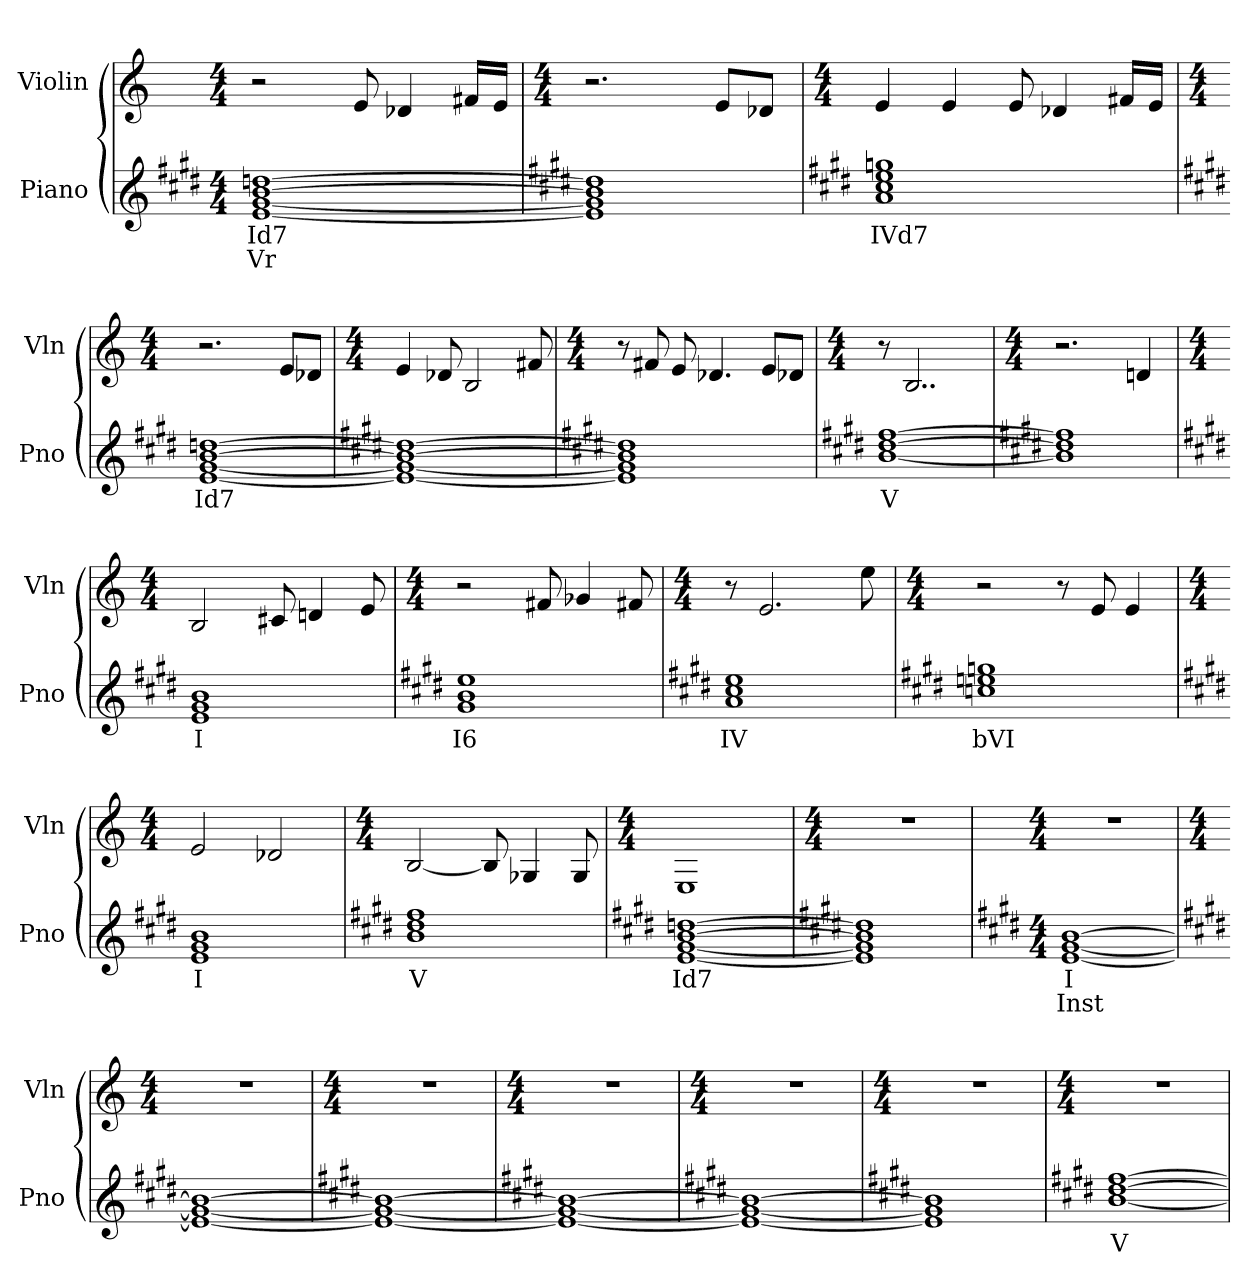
**kern	**text	**text	**kern
*part2	*part2	*part2	*part1
*staff2	*staff2	*staff2	*staff1
*I"Piano	*	*	*I"Violin
*I'Pno	*	*	*I'Vln
*k[f#c#g#d#]	*	*	*
*E:	*	*	*
*M4/4	*	*	*M4/4
=	=	=	=
[1e [1g# [1b [1ddn	Id7	Vr	2r
.	.	.	8e
.	.	.	4d-X
.	.	.	16f#XLL
.	.	.	16eJJ
=	=	=	=
*k[f#c#g#d#]	*	*	*
*E:	*	*	*
*	*	*	*M4/4
1e] 1g#] 1b] 1ddn]	.	.	2.r
.	.	.	8eL
.	.	.	8d-XJ
=	=	=	=
*k[f#c#g#d#]	*	*	*
*E:	*	*	*
*	*	*	*M4/4
1a 1cc# 1ee 1ggn	IVd7	.	4e
.	.	.	4e
.	.	.	8e
.	.	.	4d-X
.	.	.	16f#XLL
.	.	.	16eJJ
=	=	=	=
*k[f#c#g#d#]	*	*	*
*E:	*	*	*
*	*	*	*M4/4
[1e [1g# [1b [1ddn	Id7	.	2.r
.	.	.	8eL
.	.	.	8d-XJ
=	=	=	=
*k[f#c#g#d#]	*	*	*
*E:	*	*	*
*	*	*	*M4/4
1e_ 1g#_ 1b_ 1ddn_	.	.	4e
.	.	.	8d-X
.	.	.	2B
.	.	.	8f#X
=	=	=	=
*k[f#c#g#d#]	*	*	*
*E:	*	*	*
*	*	*	*M4/4
1e] 1g#] 1b] 1ddn]	.	.	8r
.	.	.	8f#X
.	.	.	8e
.	.	.	4.d-X
.	.	.	8eL
.	.	.	8d-XJ
=	=	=	=
*k[f#c#g#d#]	*	*	*
*E:	*	*	*
*	*	*	*M4/4
[1b [1dd# [1ff#	V	.	8r
.	.	.	2..B
=	=	=	=
*k[f#c#g#d#]	*	*	*
*E:	*	*	*
*	*	*	*M4/4
1b] 1dd#] 1ff#]	.	.	2.r
.	.	.	4dn
=	=	=	=
*k[f#c#g#d#]	*	*	*
*E:	*	*	*
*	*	*	*M4/4
1e 1g# 1b	I	.	2B
.	.	.	8c#X
.	.	.	4dn
.	.	.	8e
=	=	=	=
*k[f#c#g#d#]	*	*	*
*E:	*	*	*
*	*	*	*M4/4
1g# 1b 1ee	I6	.	2r
.	.	.	8f#X
.	.	.	4g-X
.	.	.	8f#X
=	=	=	=
*k[f#c#g#d#]	*	*	*
*E:	*	*	*
*	*	*	*M4/4
1a 1cc# 1ee	IV	.	8r
.	.	.	2.e
.	.	.	8ee
=	=	=	=
*k[f#c#g#d#]	*	*	*
*E:	*	*	*
*	*	*	*M4/4
1ccn 1een 1ggn	bVI	.	2r
.	.	.	8r
.	.	.	8e
.	.	.	4e
=	=	=	=
*k[f#c#g#d#]	*	*	*
*E:	*	*	*
*	*	*	*M4/4
1e 1g# 1b	I	.	2e
.	.	.	2d-X
=	=	=	=
*k[f#c#g#d#]	*	*	*
*E:	*	*	*
*	*	*	*M4/4
1b 1dd# 1ff#	V	.	[2B
.	.	.	8B]
.	.	.	4G-X
.	.	.	8G-
=	=	=	=
*k[f#c#g#d#]	*	*	*
*E:	*	*	*
*	*	*	*M4/4
[1e [1g# [1b [1ddn	Id7	.	1E
=	=	=	=
*k[f#c#g#d#]	*	*	*
*E:	*	*	*
*	*	*	*M4/4
1e] 1g#] 1b] 1ddn]	.	.	1r
=	=	=	=
*k[f#c#g#d#]	*	*	*
*E:	*	*	*
*M4/4	*	*	*M4/4
[1e [1g# [1b	I	Inst	1r
=	=	=	=
*k[f#c#g#d#]	*	*	*
*E:	*	*	*
*	*	*	*M4/4
1e_ 1g#_ 1b_	.	.	1r
=	=	=	=
*k[f#c#g#d#]	*	*	*
*E:	*	*	*
*	*	*	*M4/4
1e_ 1g#_ 1b_	.	.	1r
=	=	=	=
*k[f#c#g#d#]	*	*	*
*E:	*	*	*
*	*	*	*M4/4
1e_ 1g#_ 1b_	.	.	1r
=	=	=	=
*k[f#c#g#d#]	*	*	*
*E:	*	*	*
*	*	*	*M4/4
1e_ 1g#_ 1b_	.	.	1r
=	=	=	=
*k[f#c#g#d#]	*	*	*
*E:	*	*	*
*	*	*	*M4/4
1e] 1g#] 1b]	.	.	1r
=	=	=	=
*k[f#c#g#d#]	*	*	*
*E:	*	*	*
*	*	*	*M4/4
[1b [1dd# [1ff#	V	.	1r
=	=	=	=
*-	*-	*-	*-
